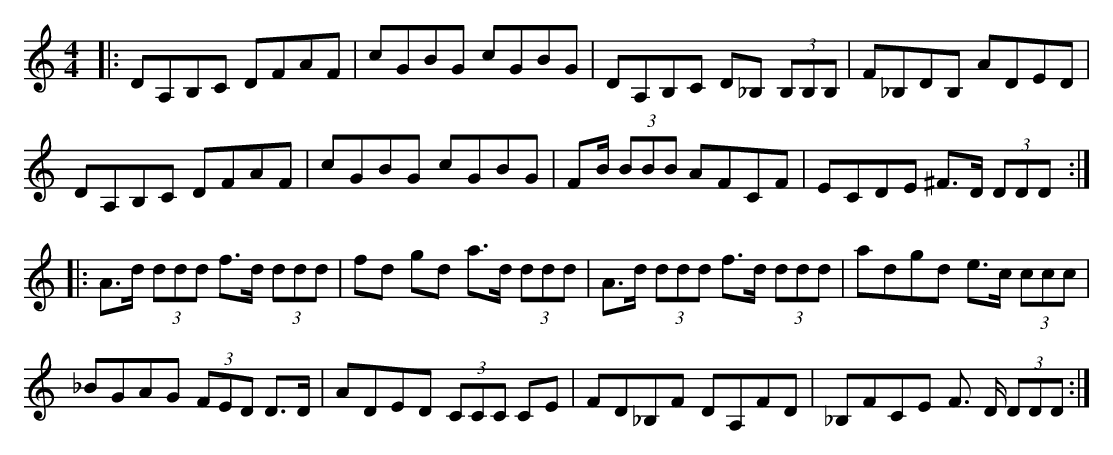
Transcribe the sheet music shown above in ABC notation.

X:1
M:4/4
K:Ddor
|:DA,B,C DFAF|cGBG cGBG|DA,B,C D_B, (3 B,B,B,|F_B,DB, ADED|
DA,B,C DFAF|cGBG cGBG|F_3/2_B1/2 (3BBB AFCF|ECDE ^F3/2D1/2 (3DDD:|
|:A3/2d1/2 (3ddd f3/2d1/2 (3ddd|fd gd a3/2d1/2 (3ddd|A3/2d1/2 (3ddd f3/2d1/2 (3ddd|adgd e3/2c1/2 (3ccc|
_BGAG (3FED D3/2D1/2|ADED (3CCC CE|FD_B,F DA,FD|_B,FCE F3/2 D1/2 (3DDD:|
